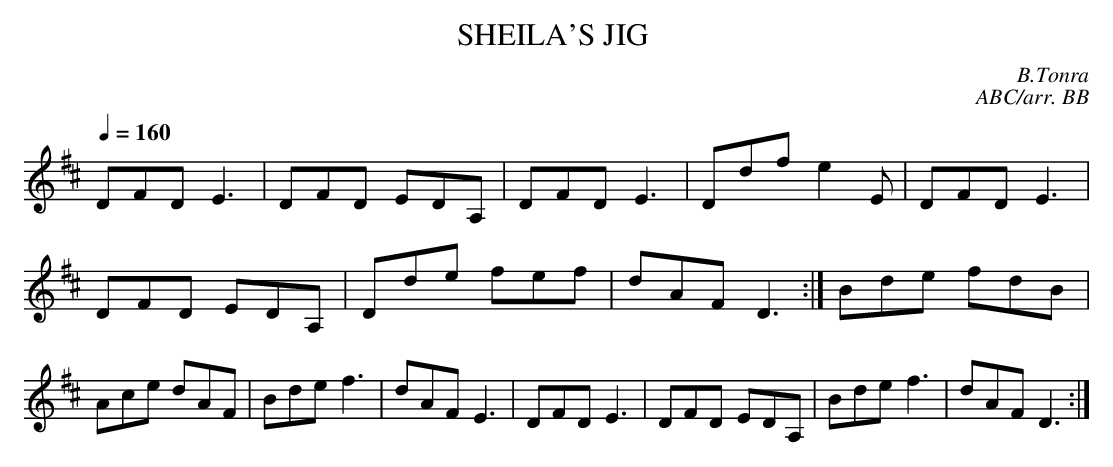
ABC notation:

X:1
T:SHEILA'S JIG \
C:B.Tonra\
C:ABC/arr. BB\
Q:1/4=160\
M:6/8\
K:D\
DFD E3|DFD EDA,|DFD E3|Ddf e2E|\
DFD E3|DFD EDA,|Dde fef|dAF D3 :|\
Bde fdB|Ace dAF|Bde f3|dAF E3|\
DFD E3|DFD EDA,|Bde f3|dAF D3 :|\
\
\
